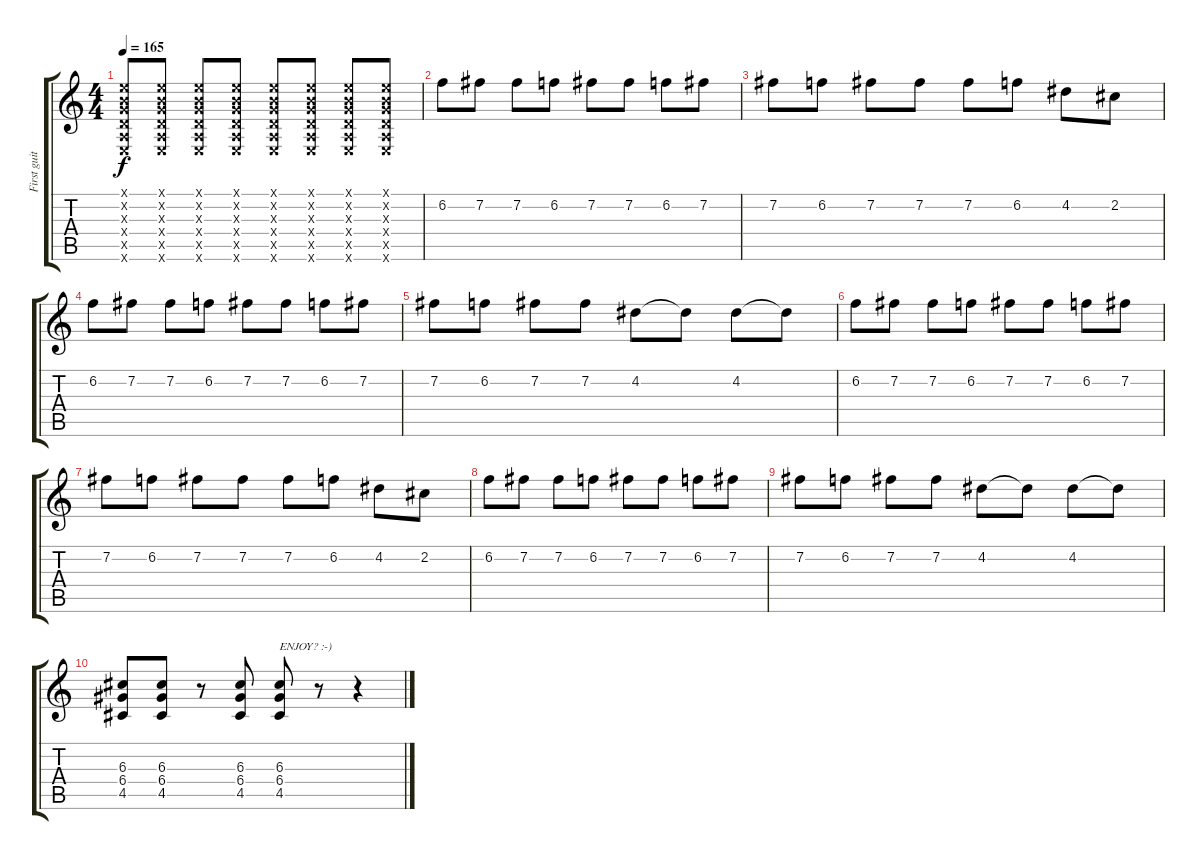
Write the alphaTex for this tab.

\track ("First guitar " "First guit") {instrument distortionguitar}
\staff {score tabs}
\tuning (E4 B3 G3 D3 A2 E2) {hide}
\ts (4 4)
\tempo 165
\clef g2
\ks c
(0.1{x} 0.2{x} 0.3{x} 0.4{x} 0.5{x} 0.6{x}).8{dy f} (0.1{x} 0.2{x} 0.3{x} 0.4{x} 0.5{x} 0.6{x}).8 (0.1{x} 0.2{x} 0.3{x} 0.4{x} 0.5{x} 0.6{x}).8 (0.1{x} 0.2{x} 0.3{x} 0.4{x} 0.5{x} 0.6{x}).8 (0.1{x} 0.2{x} 0.3{x} 0.4{x} 0.5{x} 0.6{x}).8 (0.1{x} 0.2{x} 0.3{x} 0.4{x} 0.5{x} 0.6{x}).8 (0.1{x} 0.2{x} 0.3{x} 0.4{x} 0.5{x} 0.6{x}).8 (0.1{x} 0.2{x} 0.3{x} 0.4{x} 0.5{x} 0.6{x}).8 |
6.2.8{volume 8} 7.2.8 7.2.8 6.2.8 7.2.8 7.2.8 6.2.8 7.2.8 |
7.2.8 6.2.8 7.2.8 7.2.8 7.2.8 6.2.8 4.2.8 2.2.8 |
6.2.8 7.2.8 7.2.8 6.2.8 7.2.8 7.2.8 6.2.8 7.2.8 |
7.2.8 6.2.8 7.2.8 7.2.8 4.2.8 4.2{t}.8 4.2.8 4.2{t}.8 |
6.2.8 7.2.8 7.2.8 6.2.8 7.2.8 7.2.8 6.2.8 7.2.8 |
7.2.8 6.2.8 7.2.8 7.2.8 7.2.8 6.2.8 4.2.8 2.2.8 |
6.2.8 7.2.8 7.2.8 6.2.8 7.2.8 7.2.8 6.2.8 7.2.8 |
7.2.8 6.2.8 7.2.8 7.2.8 4.2.8 4.2{t}.8 4.2.8 4.2{t}.8 |
(6.3 6.4 4.5).8 (6.3 6.4 4.5).8 r.8 (6.3 6.4 4.5).8 (6.3 6.4 4.5).8{txt "ENJOY? :-)"} r.8 r.4
